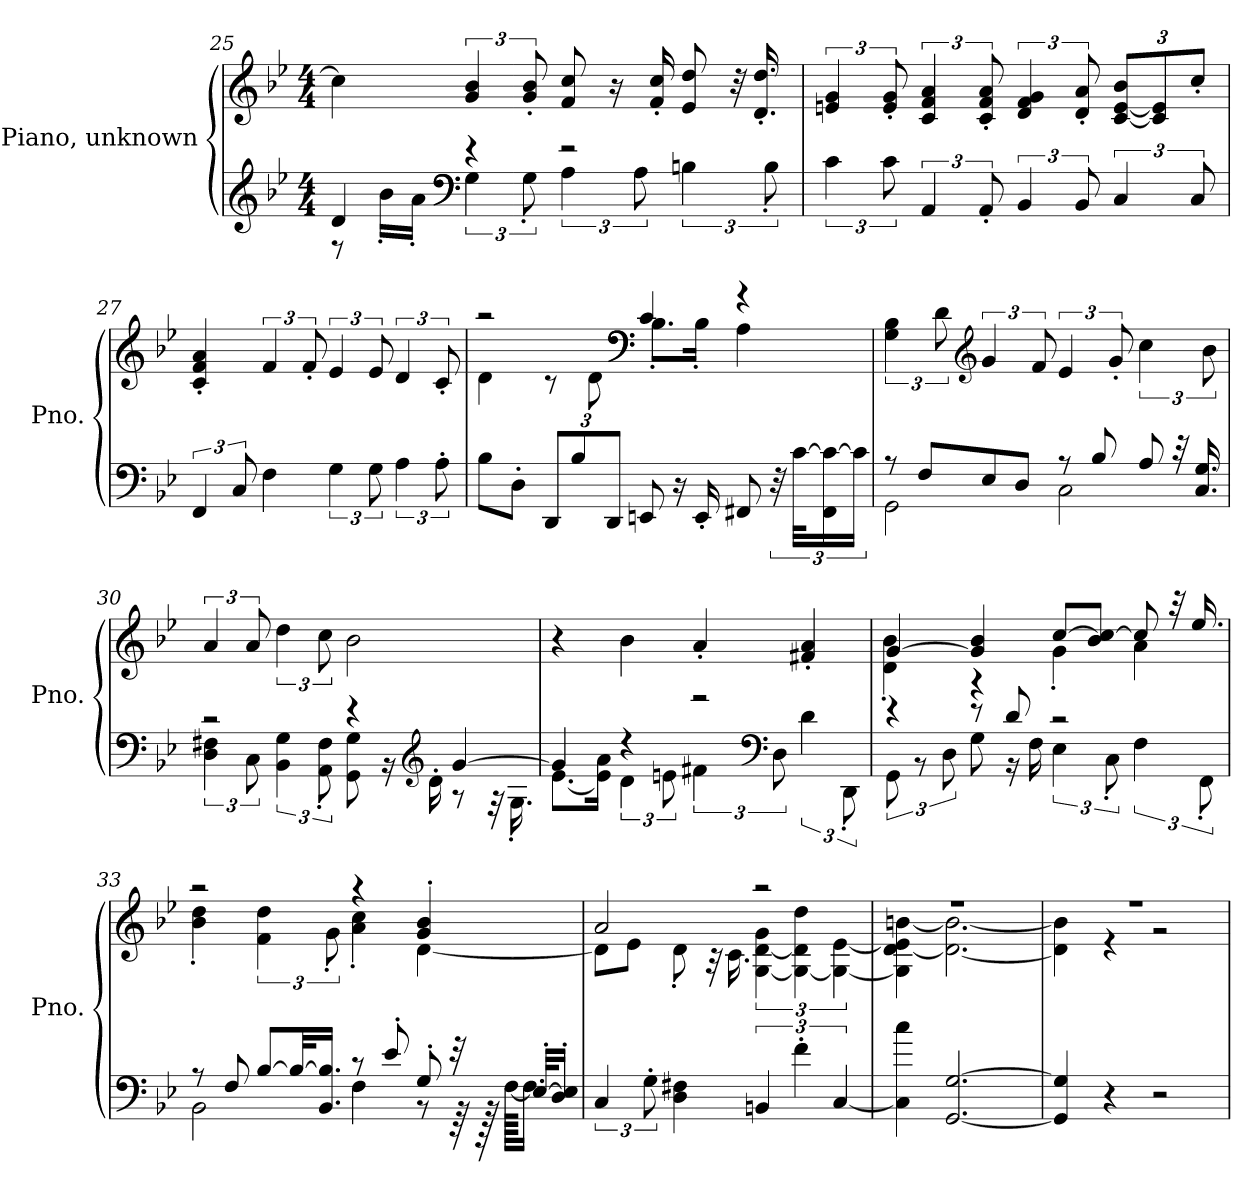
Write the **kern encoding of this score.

**kern	**kern
*part1	*part1
*staff2	*staff1
*I"Piano, unknown	*
*I'Pno.	*
!!LO:LB:g=z
*clefG2	*clefG2
*k[b-e-]	*k[b-e-]
*M4/4	*M4/4
=25	=25
*^	*
4d/	8r	4cc\]
.	16b-'\LL	.
.	16a'\JJ	.
*clefF4	*	*
4r	6G\	6g/ 6b-/
.	12G'\	12g/' 12b-/'
2r	6A\	8f/ 8cc/
.	.	16r
.	12A\	.
.	.	16f/' 16cc/'
.	6Bn\	8e-/ 8dd/
.	.	32r
.	.	16.d/' 16.dd/'
.	12B'\	.
*v	*v	*
=26	=26
6c\	6en/ 6g/
12c\	12e/' 12g/'
6AA/	6c/ 6f/ 6a/
12AA'/	12c/' 12f/' 12a/'
6BB-/	6d/ 6f/ 6g/
12BB-/	12d/' 12a/'
*	*Xbrackettup
6C/	[12c/ [12e/ 12b-/L
.	12c/] 12e/]
12C/	12cc'/J
=27	=27
6FF/	4c/' 4f/' 4a/'
12C/	.
*	*brackettup
4F\	6f/
.	12f'/
6G\	6e-/
12G\	12e-/
6A\	6d/
12A'\	12c'/
!!LO:LB:g=z
=28	=28
*	*^
8B-\L	2r	4d\
8D'\J	.	.
*Xbrackettup	*	*
12DD/L	.	8r
12B-/	.	.
.	.	8d\
12DD/J	.	.
*	*clefF4	*
8EEn/	4c/	8.B-'\L
16r	.	.
16EE'/	.	16B-'\Jk
8FF#X/	4r	4A\
*brackettup	*	*
48r	.	.
[48c\KLL	.	.
24FF#\ 24c\_	.	.
24c\JJ]	.	.
*	*v	*v
=29	=29
*^	*
8r	2GG\	6G\ 6B-\
8F/L	.	.
.	.	12d\
*	*	*clefG2
8E-/	.	6g/
8D/J	.	.
.	.	12f/
8r	2C\	6e-/
8B-/	.	.
.	.	12g'/
8A/	.	6cc\
32r	.	.
16.C/ 16.G/	.	.
.	.	12b-\
=30	=30	=30
2r	6D\ 6F#X\	6a/
.	12C\	12a/
.	6BB-\ 6G\	6dd\
.	12AA\' 12F#\'	12cc\
4r	8GG\ 8G\	2b-\
.	16r	.
*clefG2	*	*
.	16d'\	.
[4g/	8r	.
.	32r	.
.	16.G'\	.
!!LO:LB:g=z
=31	=31	=31
4g/]	[8.e-\L	4r
.	16e-\] 16a\Jk	.
4r	6d\	4b-\
.	12en\	.
2r	6f#X\	4a'/
*clefF4	*	*
.	12D\	.
.	6d\	4f#X/' 4a/'
.	12DD'\	.
=32	=32	=32
*	*	*^
4r	12GG\	[4g/	4d\' 4b-\'
.	12r	.	.
.	12D\	.	.
8r	8G\	4g/] 4b-/	4r
8d/	16r	.	.
.	16F\	.	.
2r	6E-\	[8cc/L	4g'\
.	.	8b-/ 8cc/_J	.
.	12C'\	.	.
.	6F\	8cc/]	4a\
.	.	32r	.
.	.	16.ee-/	.
.	12FF'\	.	.
!!LO:LB:g=z	!!
=33	=33	=33	=33
8r	2BB-\	2r	4b-\' 4dd\'
8F/	.	.	.
[8B-/L	.	.	6f\ 6dd\
32B-/KL_	.	.	.
16.BB-/ 16.B-/]JJ	.	.	.
.	.	.	12g'\
8r	4F\	4r	4a\' 4cc\'
8e-'/	.	.	.
8G'/	8r	4g/' 4b-/'	[4d\
32r	64r	.	.
.	128r	.	.
.	[128F\KKKLL	.	.
[32E-'/KLL	16.F\JJ]	.	.
16D/' 16E-/]'JJ	.	.	.
*v	*v	*	*
=34	=34	=34
6C/	2a/	8d\L]
.	.	8e-\J
12G'\	.	.
4D\ 4F#X\	.	8d'\
.	.	32r
.	.	16.c\
6BBn/	2r	[6G\ [6d\ 6g\
6f'\	.	6G\_ 6d\] 6dd\
[6C/	.	6G\_ [6e-\
=35	=35	=35
4C\] 4cc\	1r	4G\] [4d\ 4e-\] [4bn\
[2.GG/ [2.G/	.	2.d\_ 2.b\_
=36	=36	=36
4GG/] 4G/]	1r	4d\] 4b\]
4r	.	4r
2r	.	2r
*	*v	*v
=	=
*-	*-
